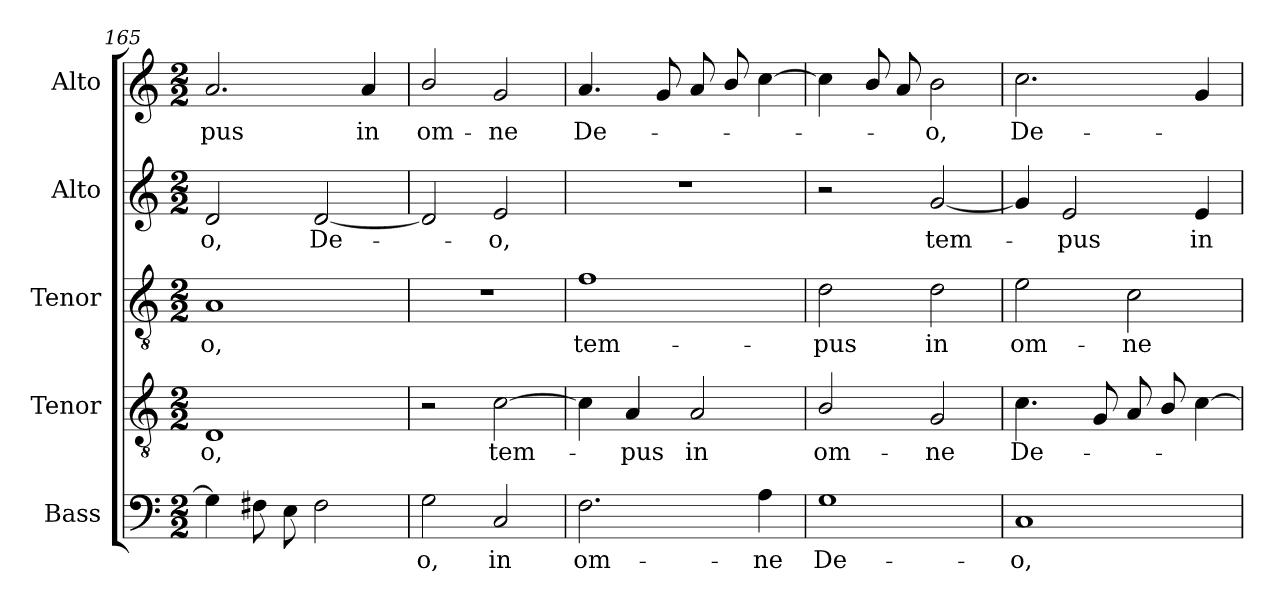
**kern	**text	**kern	**text	**kern	**text	**kern	**text	**kern	**text
*part5	*part5	*part4	*part4	*part3	*part3	*part2	*part2	*part1	*part1
*staff5	*staff5	*staff4	*staff4	*staff3	*staff3	*staff2	*staff2	*staff1	*staff1
*I"Bass	*	*I"Tenor	*	*I"Tenor	*	*I"Alto	*	*I"Alto	*
*I'B.	*	*	*	*I'T.	*	*I'A.	*	*I'A.	*
*clefF4	*	*clefGv2	*	*clefGv2	*	*clefG2	*	*clefG2	*
*	*	*ITrd7c12	*	*ITrd7c12	*	*	*	*	*
*k[]	*	*k[]	*	*k[]	*	*k[]	*	*k[]	*
*C:	*	*C:	*	*C:	*	*C:	*	*C:	*
*M2/2	*	*M2/2	*	*M2/2	*	*M2/2	*	*M2/2	*
=165	=165	=165	=165	=165	=165	=165	=165	=165	=165
!	!	!	!LO:LY:b:color=#000000	!	!	!	!	!	!
!	!	!	!	!	!LO:LY:b:color=#000000	!	!	!	!
!	!	!	!	!	!	!	!LO:LY:b:color=#000000	!	!
!	!	!	!	!	!	!	!	!	!LO:LY:b:color=#000000
4Gi\]	.	1DDi	-o,	1AAi	-o,	2di/	-o,	2.ai/	-pus
8F#Xi\	.	.	.	.	.	.	.	.	.
8Ei\	.	.	.	.	.	.	.	.	.
!	!	!	!	!	!	!	!LO:LY:b:color=#000000	!	!
2F#i\	.	.	.	.	.	[2di/	De-	.	.
!	!	!	!	!	!	!	!	!	!LO:LY:b:color=#000000
.	.	.	.	.	.	.	.	4ai/	in
=166	=166	=166	=166	=166	=166	=166	=166	=166	=166
!	!LO:LY:b:color=#000000	!	!	!	!	!	!	!	!
!	!	!	!	!	!	!	!	!	!LO:LY:b:color=#000000
2Gi\	-o,	2r	.	1r	.	2di/]	.	2bi/	om-
!	!LO:LY:b:color=#000000	!	!	!	!	!	!	!	!
!	!	!	!LO:LY:b:color=#000000	!	!	!	!	!	!
!	!	!	!	!	!	!	!LO:LY:b:color=#000000	!	!
!	!	!	!	!	!	!	!	!	!LO:LY:b:color=#000000
2Ci/	in	[2Ci\	tem-	.	.	2ei/	-o,	2gi/	-ne
=167	=167	=167	=167	=167	=167	=167	=167	=167	=167
!	!LO:LY:b:color=#000000	!	!	!	!	!	!	!	!
!	!	!	!	!	!LO:LY:b:color=#000000	!	!	!	!
!	!	!	!	!	!	!	!	!	!LO:LY:b:color=#000000
2.Fi\	om-	4Ci\]	.	1Fi	tem-	1r	.	4.ai/	De-
!	!	!	!LO:LY:b:color=#000000	!	!	!	!	!	!
.	.	4AAi/	-pus	.	.	.	.	.	.
.	.	.	.	.	.	.	.	8gi/	.
!	!	!	!LO:LY:b:color=#000000	!	!	!	!	!	!
.	.	2AAi/	in	.	.	.	.	8ai/	.
.	.	.	.	.	.	.	.	8bi/	.
!	!LO:LY:b:color=#000000	!	!	!	!	!	!	!	!
4Ai\	-ne	.	.	.	.	.	.	[4cci\	.
=168	=168	=168	=168	=168	=168	=168	=168	=168	=168
!	!LO:LY:b:color=#000000	!	!	!	!	!	!	!	!
!	!	!	!LO:LY:b:color=#000000	!	!	!	!	!	!
!	!	!	!	!	!LO:LY:b:color=#000000	!	!	!	!
1Gi	De-	2BBi/	om-	2Di\	-pus	2r	.	4cci\]	.
.	.	.	.	.	.	.	.	8bi/	.
.	.	.	.	.	.	.	.	8ai/	.
!	!	!	!LO:LY:b:color=#000000	!	!	!	!	!	!
!	!	!	!	!	!LO:LY:b:color=#000000	!	!	!	!
!	!	!	!	!	!	!	!LO:LY:b:color=#000000	!	!
!	!	!	!	!	!	!	!	!	!LO:LY:b:color=#000000
.	.	2GGi/	-ne	2Di\	in	[2gi/	tem-	2bi\	-o,
!!LO:LB:g=z
=169	=169	=169	=169	=169	=169	=169	=169	=169	=169
!	!LO:LY:b:color=#000000	!	!	!	!	!	!	!	!
!	!	!	!LO:LY:b:color=#000000	!	!	!	!	!	!
!	!	!	!	!	!LO:LY:b:color=#000000	!	!	!	!
!	!	!	!	!	!	!	!	!	!LO:LY:b:color=#000000
1Ci	-o,	4.Ci\	De-	2Ei\	om-	4gi/]	.	2.cci\	De-
!	!	!	!	!	!	!	!LO:LY:b:color=#000000	!	!
.	.	.	.	.	.	2ei/	-pus	.	.
.	.	8GGi/	.	.	.	.	.	.	.
!	!	!	!	!	!LO:LY:b:color=#000000	!	!	!	!
.	.	8AAi/	.	2Ci\	-ne	.	.	.	.
.	.	8BBi/	.	.	.	.	.	.	.
!	!	!	!	!	!	!	!LO:LY:b:color=#000000	!	!
.	.	[4Ci\	.	.	.	4ei/	in	4gi/	.
=	=	=	=	=	=	=	=	=	=
*-	*-	*-	*-	*-	*-	*-	*-	*-	*-
